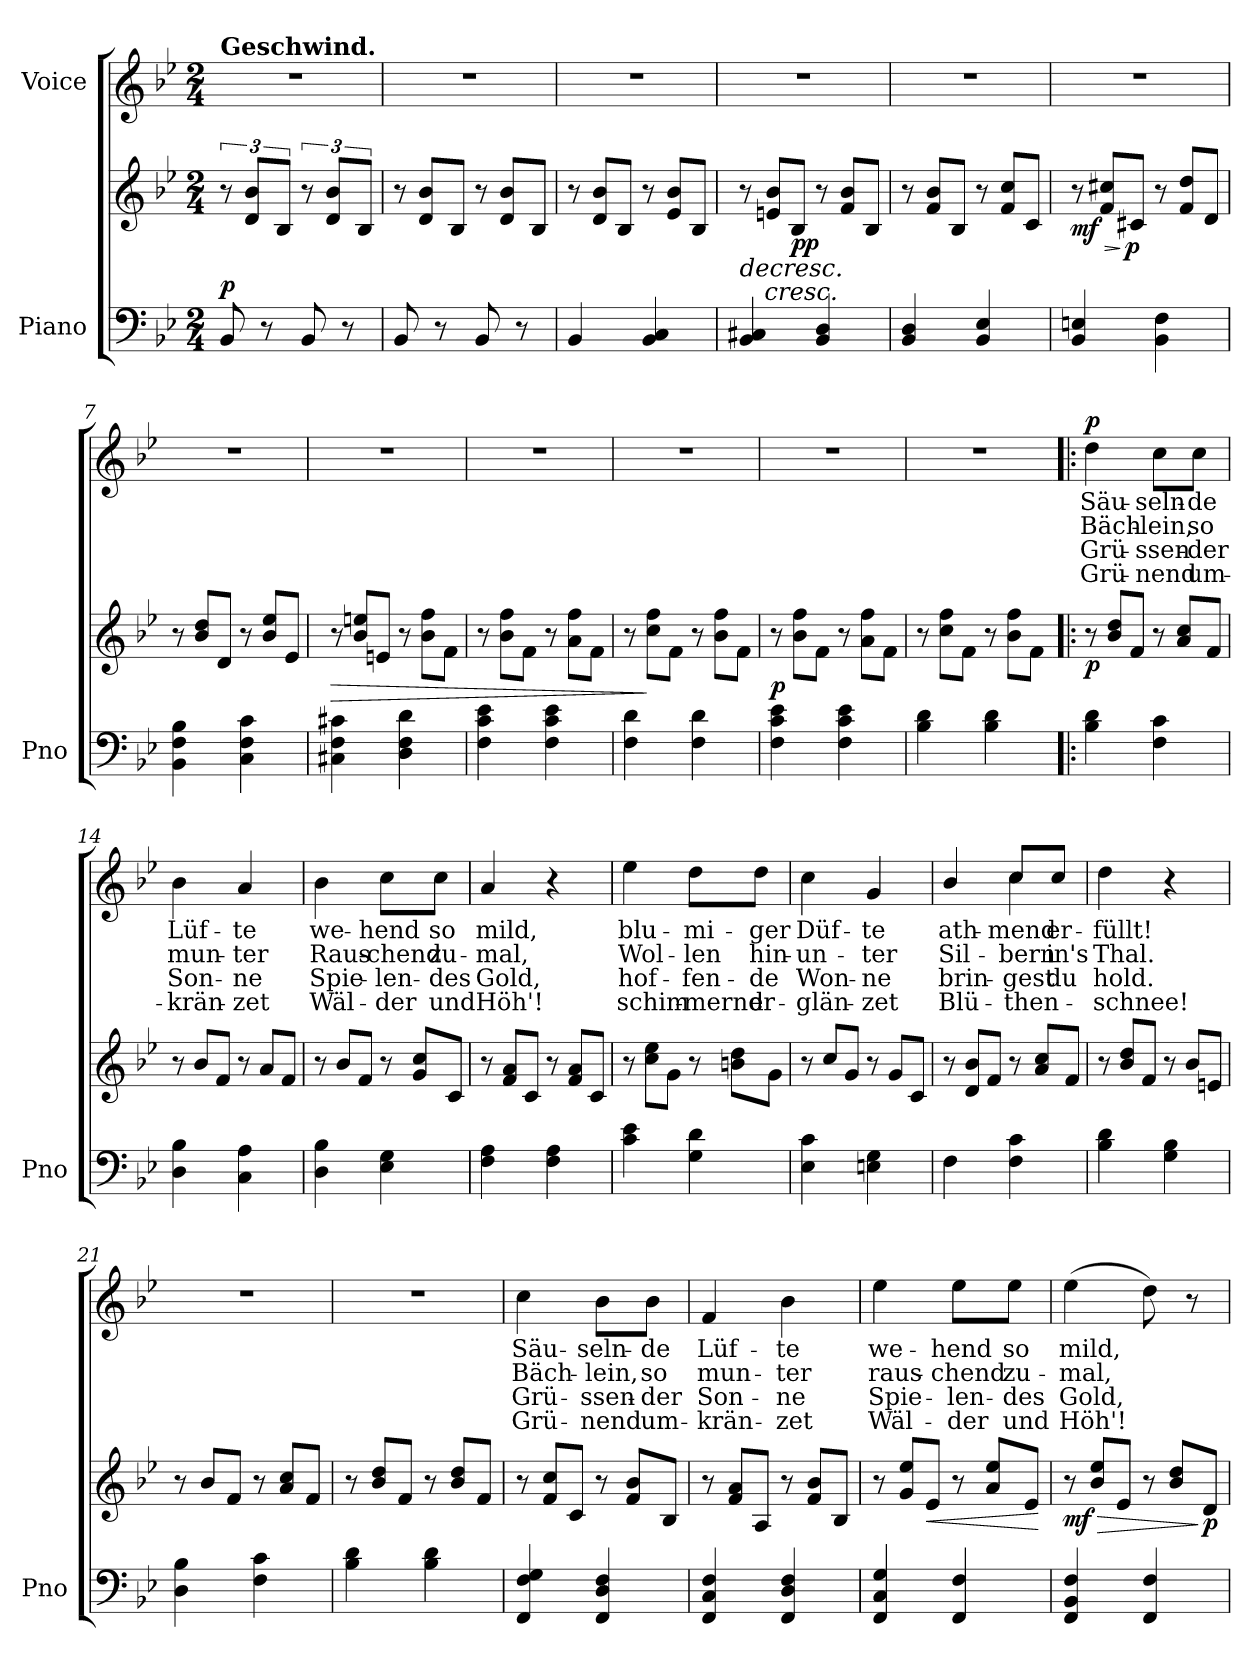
**kern	**kern	**dynam	**kern	**text	**text	**text	**text	**dynam
*part2	*part2	*part2	*part1	*part1	*part1	*part1	*part1	*part1
*staff3	*staff2	*staff2/3	*staff1	*staff1	*staff1	*staff1	*staff1	*staff1
*I"Piano	*	*	*I"Voice	*	*	*	*	*
*I'Pno	*	*	*	*	*	*	*	*
*clefF4	*clefG2	*	*clefG2	*	*	*	*	*
*k[b-e-]	*k[b-e-]	*	*k[b-e-]	*	*	*	*	*
*M2/4	*M2/4	*	*M2/4	*	*	*	*	*
*MM140	*MM140	*	*MM140	*	*	*	*	*
=1	=1	=1	=1	=1	=1	=1	=1	=1
!	!	!	!LO:TX:a:B:t=Geschwind.	!	!	!	!	!
!	!	!LO:DY:a=2	!	!	!	!	!	!
8BB-/	12r	p	2r	.	.	.	.	.
.	12d/ 12b-/L	.	.	.	.	.	.	.
8r	.	.	.	.	.	.	.	.
.	12B-/J	.	.	.	.	.	.	.
8BB-/	12r	.	.	.	.	.	.	.
.	12d/ 12b-/L	.	.	.	.	.	.	.
8r	.	.	.	.	.	.	.	.
.	12B-/J	.	.	.	.	.	.	.
=2	=2	=2	=2	=2	=2	=2	=2	=2
*	*Xtuplet	*	*	*	*	*	*	*
8BB-/	12r	.	2r	.	.	.	.	.
.	12d/ 12b-/L	.	.	.	.	.	.	.
8r	.	.	.	.	.	.	.	.
.	12B-/J	.	.	.	.	.	.	.
8BB-/	12r	.	.	.	.	.	.	.
.	12d/ 12b-/L	.	.	.	.	.	.	.
8r	.	.	.	.	.	.	.	.
.	12B-/J	.	.	.	.	.	.	.
=3	=3	=3	=3	=3	=3	=3	=3	=3
4BB-/	12r	.	2r	.	.	.	.	.
.	12d/ 12b-/L	.	.	.	.	.	.	.
.	12B-/J	.	.	.	.	.	.	.
4BB-/ 4C/	12r	.	.	.	.	.	.	.
.	12e-/ 12b-/L	.	.	.	.	.	.	.
.	12B-/J	.	.	.	.	.	.	.
=4	=4	=4	=4	=4	=4	=4	=4	=4
!	!	!LO:HP:b	!	!	!	!	!	!
4BB-/ 4C#X/	12r	>	2r	.	.	.	.	.
!	!	!LO:HP:b	!	!	!	!	!	!
.	12en/ 12b-/L	<	.	.	.	.	.	.
!	!	!LO:DY:n=1:b	!	!	!	!	!	!
.	12B-/J	] pp	.	.	.	.	.	.
4BB-/ 4D/	12r	.	.	.	.	.	.	.
.	12f/ 12b-/L	.	.	.	.	.	.	.
.	12B-/J	.	.	.	.	.	.	.
=5	=5	=5	=5	=5	=5	=5	=5	=5
4BB-/ 4D/	12r	.	2r	.	.	.	.	.
.	12f/ 12b-/L	.	.	.	.	.	.	.
.	12B-/J	.	.	.	.	.	.	.
4BB-/ 4E-/	12r	.	.	.	.	.	.	.
.	12f/ 12cc/L	.	.	.	.	.	.	.
.	12c/J	.	.	.	.	.	.	.
.	.	[	.	.	.	.	.	.
=6	=6	=6	=6	=6	=6	=6	=6	=6
!	!	!LO:HP:b	!	!	!	!	!	!
!	!	!LO:DY:n=1:b	!	!	!	!	!	!
4BB-/ 4En/	12r	> mf	2r	.	.	.	.	.
.	12f/ 12cc#X/L	.	.	.	.	.	.	.
!	!	!LO:DY:n=2:b	!	!	!	!	!	!
.	12c#X/J	] p	.	.	.	.	.	.
4BB-\ 4F\	12r	.	.	.	.	.	.	.
.	12f/ 12dd/L	.	.	.	.	.	.	.
.	12d/J	.	.	.	.	.	.	.
!!LO:LB:g=z
=7	=7	=7	=7	=7	=7	=7	=7	=7
4BB-\ 4F\ 4B-\	12r	.	2r	.	.	.	.	.
.	12b-/ 12dd/L	.	.	.	.	.	.	.
.	12d/J	.	.	.	.	.	.	.
4C\ 4F\ 4c\	12r	.	.	.	.	.	.	.
.	12b-/ 12ee-/L	.	.	.	.	.	.	.
.	12e-/J	.	.	.	.	.	.	.
=8	=8	=8	=8	=8	=8	=8	=8	=8
!	!	!LO:HP:b	!	!	!	!	!	!
4C#X\ 4F\ 4c#X\	12r	>	2r	.	.	.	.	.
.	12b-/ 12een/L	.	.	.	.	.	.	.
.	12en/J	.	.	.	.	.	.	.
4D\ 4F\ 4d\	12r	.	.	.	.	.	.	.
.	12b-\ 12ff\L	.	.	.	.	.	.	.
.	12f\J	.	.	.	.	.	.	.
=9	=9	=9	=9	=9	=9	=9	=9	=9
4F\ 4c\ 4e-\	12r	.	2r	.	.	.	.	.
.	12b-\ 12ff\L	.	.	.	.	.	.	.
.	12f\J	.	.	.	.	.	.	.
4F\ 4c\ 4e-\	12r	.	.	.	.	.	.	.
.	12a\ 12ff\L	.	.	.	.	.	.	.
.	12f\J	.	.	.	.	.	.	.
=10	=10	=10	=10	=10	=10	=10	=10	=10
4F\ 4d\	12r	.	2r	.	.	.	.	.
.	12cc\ 12ff\L	]	.	.	.	.	.	.
.	12f\J	.	.	.	.	.	.	.
4F\ 4d\	12r	.	.	.	.	.	.	.
.	12b-\ 12ff\L	.	.	.	.	.	.	.
.	12f\J	.	.	.	.	.	.	.
=11	=11	=11	=11	=11	=11	=11	=11	=11
!	!	!LO:DY:b	!	!	!	!	!	!
4F\ 4c\ 4e-\	12r	p	2r	.	.	.	.	.
.	12b-\ 12ff\L	.	.	.	.	.	.	.
.	12f\J	.	.	.	.	.	.	.
4F\ 4c\ 4e-\	12r	.	.	.	.	.	.	.
.	12a\ 12ff\L	.	.	.	.	.	.	.
.	12f\J	.	.	.	.	.	.	.
=12	=12	=12	=12	=12	=12	=12	=12	=12
4B-\ 4d\	12r	.	2r	.	.	.	.	.
.	12cc\ 12ff\L	.	.	.	.	.	.	.
.	12f\J	.	.	.	.	.	.	.
4B-\ 4d\	12r	.	.	.	.	.	.	.
.	12b-\ 12ff\L	.	.	.	.	.	.	.
.	12f\J	.	.	.	.	.	.	.
!!LO:LB:g=z
=13!|:	=13!|:	=13!|:	=13!|:	=13!|:	=13!|:	=13!|:	=13!|:	=13!|:
!	!	!LO:DY:b	!	!LO:LY:b	!LO:LY:b	!LO:LY:b	!LO:LY:b	!LO:DY:a
4B-\ 4d\	12r	p	4dd\	Säu-	Bäch-	Grü-	Grü-	p
.	12b-/ 12dd/L	.	.	.	.	.	.	.
.	12f/J	.	.	.	.	.	.	.
!	!	!	!	!LO:LY:b	!LO:LY:b	!LO:LY:b	!LO:LY:b	!
4F\ 4c\	12r	.	8cc\L	-seln-	-lein,	-ssen-	-nend	.
.	12a/ 12cc/L	.	.	.	.	.	.	.
!	!	!	!	!LO:LY:b	!LO:LY:b	!LO:LY:b	!LO:LY:b	!
.	.	.	8cc\J	-de	so	-der	um-	.
.	12f/J	.	.	.	.	.	.	.
=14	=14	=14	=14	=14	=14	=14	=14	=14
!	!	!	!	!LO:LY:b	!LO:LY:b	!LO:LY:b	!LO:LY:b	!
4D\ 4B-\	12r	.	4b-\	Lüf-	mun-	Son-	-krän-	.
.	12b-/L	.	.	.	.	.	.	.
.	12f/J	.	.	.	.	.	.	.
!	!	!	!	!LO:LY:b	!LO:LY:b	!LO:LY:b	!LO:LY:b	!
4C\ 4A\	12r	.	4a/	-te	-ter	-ne	-zet	.
.	12a/L	.	.	.	.	.	.	.
.	12f/J	.	.	.	.	.	.	.
=15	=15	=15	=15	=15	=15	=15	=15	=15
!	!	!	!	!LO:LY:b	!LO:LY:b	!LO:LY:b	!LO:LY:b	!
4D\ 4B-\	12r	.	4b-\	we-	Raus-	Spie-	Wäl-	.
.	12b-/L	.	.	.	.	.	.	.
.	12f/J	.	.	.	.	.	.	.
!	!	!	!	!LO:LY:b	!LO:LY:b	!LO:LY:b	!LO:LY:b	!
4E-\ 4G\	12r	.	8cc\L	-hend	-chend	-len-	-der	.
.	12g/ 12cc/L	.	.	.	.	.	.	.
!	!	!	!	!LO:LY:b	!LO:LY:b	!LO:LY:b	!LO:LY:b	!
.	.	.	8cc\J	so	zu-	-des	und	.
.	12c/J	.	.	.	.	.	.	.
=16	=16	=16	=16	=16	=16	=16	=16	=16
!	!	!	!	!LO:LY:b	!LO:LY:b	!LO:LY:b	!LO:LY:b	!
4F\ 4A\	12r	.	4a/	mild,	-mal,	Gold,	Höh'!	.
.	12f/ 12a/L	.	.	.	.	.	.	.
.	12c/J	.	.	.	.	.	.	.
4F\ 4A\	12r	.	4r	.	.	.	.	.
.	12f/ 12a/L	.	.	.	.	.	.	.
.	12c/J	.	.	.	.	.	.	.
=17	=17	=17	=17	=17	=17	=17	=17	=17
!	!	!	!	!LO:LY:b	!LO:LY:b	!LO:LY:b	!LO:LY:b	!
4c\ 4e-\	12r	.	4ee-\	blu-	Wol-	hof-	schim-	.
.	12cc\ 12ee-\L	.	.	.	.	.	.	.
.	12g\J	.	.	.	.	.	.	.
!	!	!	!	!LO:LY:b	!LO:LY:b	!LO:LY:b	!LO:LY:b	!
4G\ 4d\	12r	.	8dd\L	-mi-	-len	-fen-	-mernd	.
.	12bn\ 12dd\L	.	.	.	.	.	.	.
!	!	!	!	!LO:LY:b	!LO:LY:b	!LO:LY:b	!LO:LY:b	!
.	.	.	8dd\J	-ger	hin-	-de	er-	.
.	12g\J	.	.	.	.	.	.	.
=18	=18	=18	=18	=18	=18	=18	=18	=18
!	!	!	!	!LO:LY:b	!LO:LY:b	!LO:LY:b	!LO:LY:b	!
4E-\ 4c\	12r	.	4cc\	Düf-	-un-	Won-	-glän-	.
.	12cc/L	.	.	.	.	.	.	.
.	12g/J	.	.	.	.	.	.	.
!	!	!	!	!LO:LY:b	!LO:LY:b	!LO:LY:b	!LO:LY:b	!
4En\ 4G\	12r	.	4g/	-te	-ter	-ne	-zet	.
.	12g/L	.	.	.	.	.	.	.
.	12c/J	.	.	.	.	.	.	.
=19	=19	=19	=19	=19	=19	=19	=19	=19
!	!	!	!	!LO:LY:b	!LO:LY:b	!LO:LY:b	!LO:LY:b	!
*	*	*	*^	*	*	*	*	*
4F\	12r	.	4b-/	4ryy	ath-	Sil-	brin-	Blü-	.
.	12d/ 12b-/L	.	.	.	.	.	.	.	.
.	12f/J	.	.	.	.	.	.	.	.
!	!	!	!	!	!LO:LY:b	!LO:LY:b	!LO:LY:b	!LO:LY:b	!
4F\ 4c\	12r	.	8cc/L	4cc\	-mend	-bern	-gest	-then-	.
.	12a/ 12cc/L	.	.	.	.	.	.	.	.
!	!	!	!	!	!LO:LY:b	!LO:LY:b	!LO:LY:b	!	!
.	.	.	8cc/J	.	er-	in's	du	.	.
.	12f/J	.	.	.	.	.	.	.	.
*	*	*	*v	*v	*	*	*	*	*
!!LO:LB:g=z
=20	=20	=20	=20	=20	=20	=20	=20	=20
!	!	!	!	!LO:LY:b	!LO:LY:b	!LO:LY:b	!LO:LY:b	!
4B-\ 4d\	12r	.	4dd\	-füllt!	Thal.	hold.	schnee!	.
.	12b-/ 12dd/L	.	.	.	.	.	.	.
.	12f/J	.	.	.	.	.	.	.
4G\ 4B-\	12r	.	4r	.	.	.	.	.
.	12b-/L	.	.	.	.	.	.	.
.	12en/J	.	.	.	.	.	.	.
=21	=21	=21	=21	=21	=21	=21	=21	=21
4D\ 4B-\	12r	.	2r	.	.	.	.	.
.	12b-/L	.	.	.	.	.	.	.
.	12f/J	.	.	.	.	.	.	.
4F\ 4c\	12r	.	.	.	.	.	.	.
.	12a/ 12cc/L	.	.	.	.	.	.	.
.	12f/J	.	.	.	.	.	.	.
=22	=22	=22	=22	=22	=22	=22	=22	=22
4B-\ 4d\	12r	.	2r	.	.	.	.	.
.	12b-/ 12dd/L	.	.	.	.	.	.	.
.	12f/J	.	.	.	.	.	.	.
4B-\ 4d\	12r	.	.	.	.	.	.	.
.	12b-/ 12dd/L	.	.	.	.	.	.	.
.	12f/J	.	.	.	.	.	.	.
=23	=23	=23	=23	=23	=23	=23	=23	=23
!	!	!	!	!LO:LY:b	!LO:LY:b	!LO:LY:b	!LO:LY:b	!
4FF/ 4F/ 4G/	12r	.	4cc\	Säu-	Bäch-	Grü-	Grü-	.
.	12f/ 12cc/L	.	.	.	.	.	.	.
.	12c/J	.	.	.	.	.	.	.
!	!	!	!	!LO:LY:b	!LO:LY:b	!LO:LY:b	!LO:LY:b	!
4FF/ 4D/ 4F/	12r	.	8b-\L	-seln-	-lein,	-ssen-	-nend	.
.	12f/ 12b-/L	.	.	.	.	.	.	.
!	!	!	!	!LO:LY:b	!LO:LY:b	!LO:LY:b	!LO:LY:b	!
.	.	.	8b-\J	-de	so	-der	um-	.
.	12B-/J	.	.	.	.	.	.	.
=24	=24	=24	=24	=24	=24	=24	=24	=24
!	!	!	!	!LO:LY:b	!LO:LY:b	!LO:LY:b	!LO:LY:b	!
4FF/ 4C/ 4F/	12r	.	4f/	Lüf-	mun-	Son-	-krän-	.
.	12f/ 12a/L	.	.	.	.	.	.	.
.	12A/J	.	.	.	.	.	.	.
!	!	!	!	!LO:LY:b	!LO:LY:b	!LO:LY:b	!LO:LY:b	!
4FF/ 4D/ 4F/	12r	.	4b-\	-te	-ter	-ne	-zet	.
.	12f/ 12b-/L	.	.	.	.	.	.	.
.	12B-/J	.	.	.	.	.	.	.
=25	=25	=25	=25	=25	=25	=25	=25	=25
!	!	!	!	!LO:LY:b	!LO:LY:b	!LO:LY:b	!LO:LY:b	!
4FF/ 4C/ 4G/	12r	.	4ee-\	we-	raus-	Spie-	Wäl-	.
.	12g/ 12ee-/L	.	.	.	.	.	.	.
!	!	!LO:HP:b	!	!	!	!	!	!
.	12e-/J	<	.	.	.	.	.	.
!	!	!	!	!LO:LY:b	!LO:LY:b	!LO:LY:b	!LO:LY:b	!
4FF/ 4F/	12r	.	8ee-\L	-hend	-chend	-len-	-der	.
.	12a/ 12ee-/L	.	.	.	.	.	.	.
!	!	!	!	!LO:LY:b	!LO:LY:b	!LO:LY:b	!LO:LY:b	!
.	.	.	8ee-\J	so	zu-	-des	und	.
.	12e-/J	.	.	.	.	.	.	.
.	.	[	.	.	.	.	.	.
=26	=26	=26	=26	=26	=26	=26	=26	=26
!	!	!LO:HP:b	!	!LO:LY:b	!LO:LY:b	!LO:LY:b	!LO:LY:b	!
!	!	!LO:DY:n=1:b	!	!	!	!	!	!
4FF/ 4BB-/ 4F/	12r	> mf	(>4ee-\	mild,	-mal,	Gold,	Höh'!	.
.	12b-/ 12ee-/L	.	.	.	.	.	.	.
.	12e-/J	.	.	.	.	.	.	.
4FF/ 4F/	12r	.	8dd\)	.	.	.	.	.
.	12b-/ 12dd/L	.	.	.	.	.	.	.
.	.	.	8r	.	.	.	.	.
!	!	!LO:DY:n=2:b	!	!	!	!	!	!
.	12d/J	] p	.	.	.	.	.	.
=	=	=	=	=	=	=	=	=
*-	*-	*-	*-	*-	*-	*-	*-	*-
